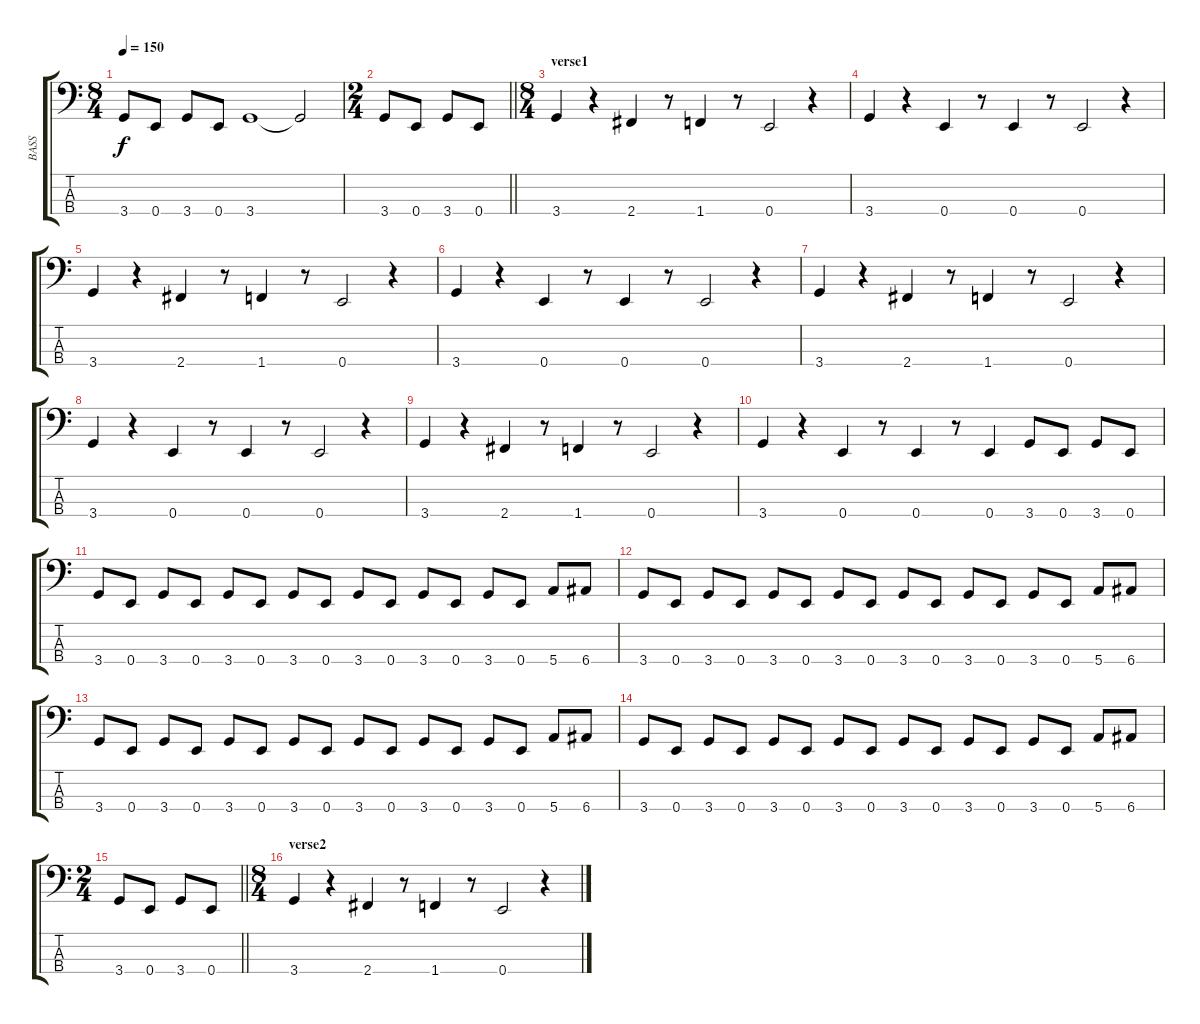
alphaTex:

\track ("BASS" "BASS") {instrument electricbassfinger}
\staff {score tabs}
\tuning (G2 D2 A1 E1) {hide}
\ts (8 4)
\tempo 150
\clef f4
\ks c
3.4.8{dy f} 0.4.8 3.4.8 0.4.8 3.4.1 3.4{t}.2 |
\ts (2 4)
\barLineRight lightlight
3.4.8 0.4.8 3.4.8 0.4.8 |
\ts (8 4)
\section ("" "verse1")
3.4.4 r.4 2.4.4 r.8 1.4.4 r.8 0.4.2 r.4 |
3.4.4 r.4 0.4.4 r.8 0.4.4 r.8 0.4.2 r.4 |
3.4.4 r.4 2.4.4 r.8 1.4.4 r.8 0.4.2 r.4 |
3.4.4 r.4 0.4.4 r.8 0.4.4 r.8 0.4.2 r.4 |
3.4.4 r.4 2.4.4 r.8 1.4.4 r.8 0.4.2 r.4 |
3.4.4 r.4 0.4.4 r.8 0.4.4 r.8 0.4.2 r.4 |
3.4.4 r.4 2.4.4 r.8 1.4.4 r.8 0.4.2 r.4 |
3.4.4 r.4 0.4.4 r.8 0.4.4 r.8 0.4.4 3.4.8 0.4.8 3.4.8 0.4.8 |
3.4.8 0.4.8 3.4.8 0.4.8 3.4.8 0.4.8 3.4.8 0.4.8 3.4.8 0.4.8 3.4.8 0.4.8 3.4.8 0.4.8 5.4.8 6.4.8 |
3.4.8 0.4.8 3.4.8 0.4.8 3.4.8 0.4.8 3.4.8 0.4.8 3.4.8 0.4.8 3.4.8 0.4.8 3.4.8 0.4.8 5.4.8 6.4.8 |
3.4.8 0.4.8 3.4.8 0.4.8 3.4.8 0.4.8 3.4.8 0.4.8 3.4.8 0.4.8 3.4.8 0.4.8 3.4.8 0.4.8 5.4.8 6.4.8 |
3.4.8 0.4.8 3.4.8 0.4.8 3.4.8 0.4.8 3.4.8 0.4.8 3.4.8 0.4.8 3.4.8 0.4.8 3.4.8 0.4.8 5.4.8 6.4.8 |
\ts (2 4)
\barLineRight lightlight
3.4.8 0.4.8 3.4.8 0.4.8 |
\ts (8 4)
\section ("" "verse2")
3.4.4 r.4 2.4.4 r.8 1.4.4 r.8 0.4.2 r.4
